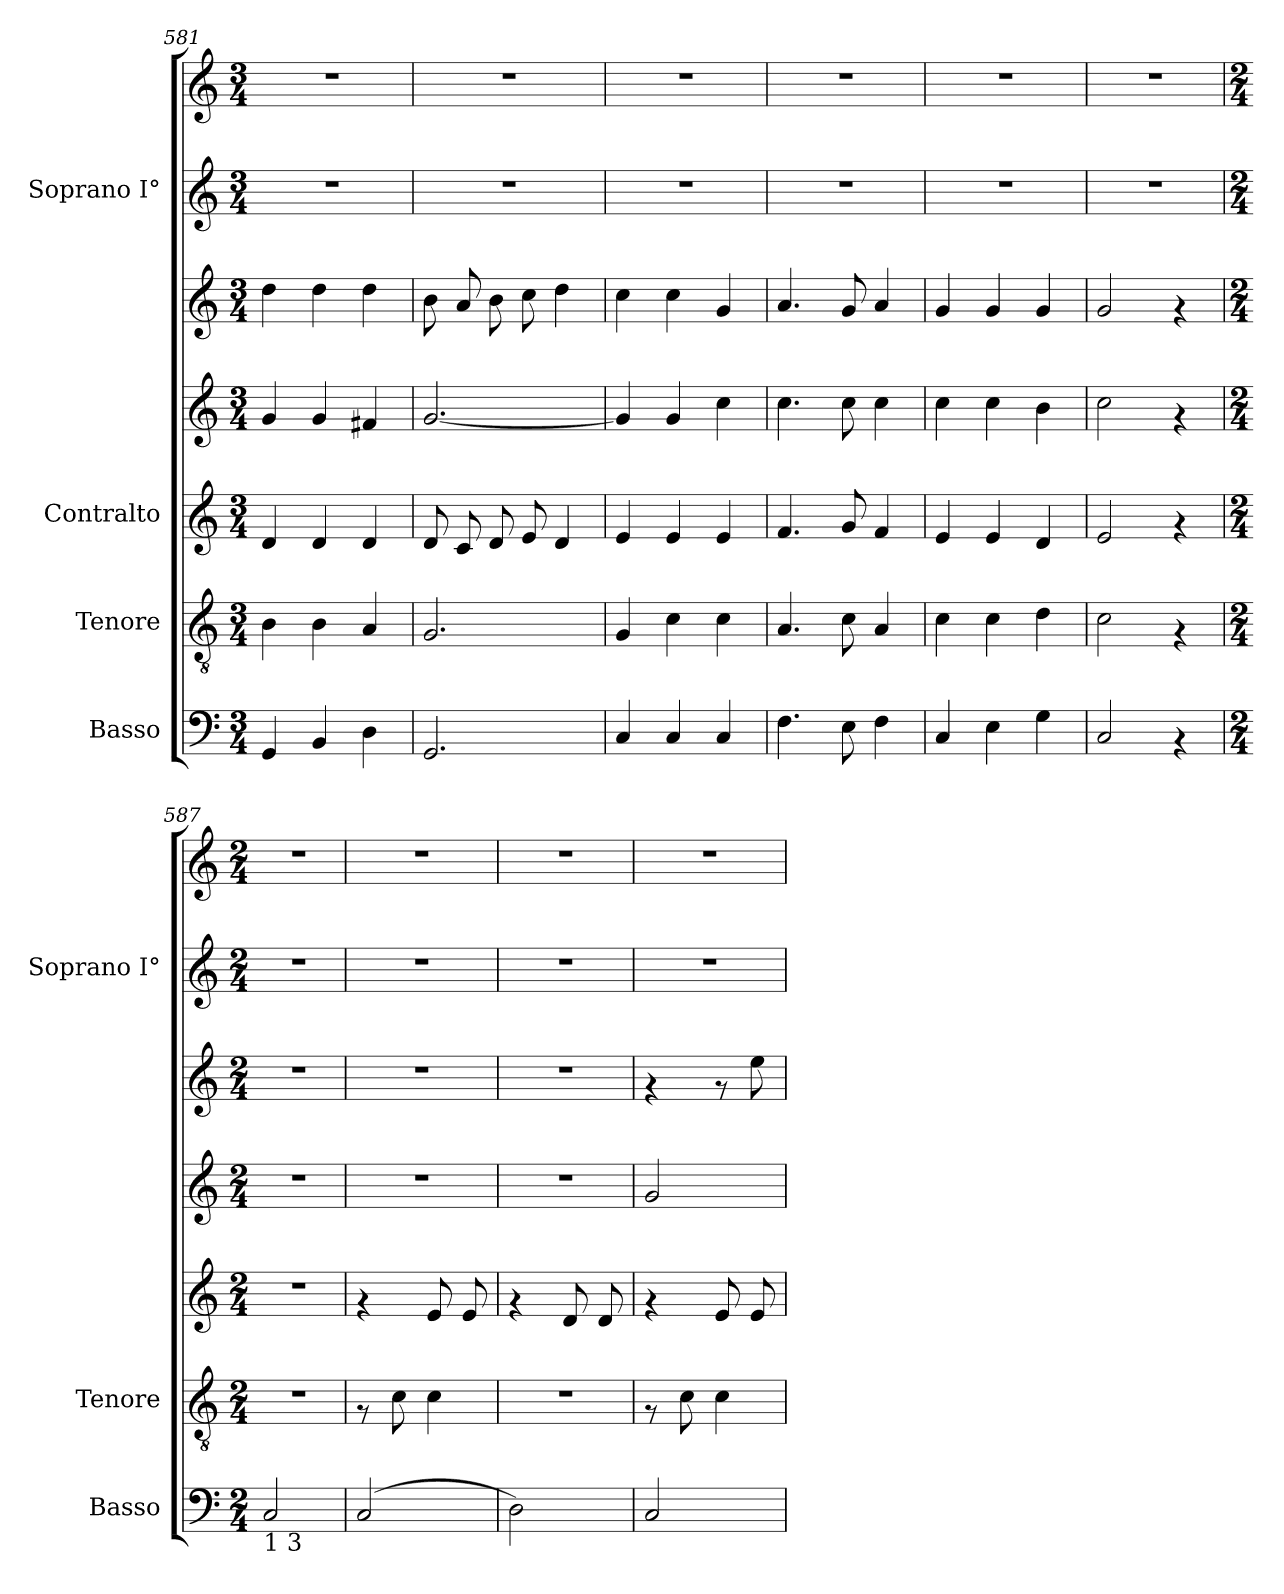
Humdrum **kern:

**kern	**kern	**kern	**kern	**kern	**kern	**kern
*part6	*part5	*part4	*part3	*part2	*part1	*part1
*staff7	*staff6	*staff5	*staff4	*staff3	*staff2	*staff1
*I"Basso	*I"Tenore	*I"Contralto	*	*	*I"Soprano I°	*
*I'Basso	*I'Tenore	*	*	*	*I'Soprano I°	*
*clefF4	*clefGv2	*clefG2	*clefG2	*clefG2	*clefG2	*clefG2
*k[]	*k[]	*k[]	*k[]	*k[]	*k[]	*k[]
*C:	*C:	*C:	*C:	*C:	*C:	*C:
*M3/4	*M3/4	*M3/4	*M3/4	*M3/4	*M3/4	*M3/4
=581	=581	=581	=581	=581	=581	=581
4GG/	4B\	4d/	4g/	4dd\	2.r	2.r
4BB/	4B\	4d/	4g/	4dd\	.	.
4D\	4A/	4d/	4f#X/	4dd\	.	.
=582	=582	=582	=582	=582	=582	=582
2.GG/	2.G/	8d/	[<2.g/	8b\	2.r	2.r
.	.	8c/	.	8a/	.	.
.	.	8d/	.	8b\	.	.
.	.	8e/	.	8cc\	.	.
.	.	4d/	.	4dd\	.	.
!!LO:PB:g=z
=583	=583	=583	=583	=583	=583	=583
4C/	4G/	4e/	4g/]	4cc\	2.r	2.r
4C/	4c\	4e/	4g/	4cc\	.	.
4C/	4c\	4e/	4cc\	4g/	.	.
=584	=584	=584	=584	=584	=584	=584
4.F\	4.A/	4.f/	4.cc\	4.a/	2.r	2.r
8E\	8c\	8g/	8cc\	8g/	.	.
4F\	4A/	4f/	4cc\	4a/	.	.
=585	=585	=585	=585	=585	=585	=585
4C/	4c\	4e/	4cc\	4g/	2.r	2.r
4E\	4c\	4e/	4cc\	4g/	.	.
4G\	4d\	4d/	4b\	4g/	.	.
=586	=586	=586	=586	=586	=586	=586
2C/	2c\	2e/	2cc\	2g/	2.r	2.r
4rAA	4rF	4rf	4rf	4rf	.	.
!!LO:PB:g=z
=587	=587	=587	=587	=587	=587	=587
*M2/4	*M2/4	*M2/4	*M2/4	*M2/4	*M2/4	*M2/4
!LO:TX:b:t=1 3	!	!	!	!	!	!
2C/	2r	2r	2r	2r	2r	2r
=588	=588	=588	=588	=588	=588	=588
(>2C/	8rF	4rf	2r	2r	2r	2r
.	8c\	.	.	.	.	.
.	4c\	8e/	.	.	.	.
.	.	8e/	.	.	.	.
=589	=589	=589	=589	=589	=589	=589
2D\)	2r	4rf	2r	2r	2r	2r
.	.	8d/	.	.	.	.
.	.	8d/	.	.	.	.
=590	=590	=590	=590	=590	=590	=590
2C/	8rF	4rf	2g/	4rf	2r	2r
.	8c\	.	.	.	.	.
.	4c\	8e/	.	8rf	.	.
.	.	8e/	.	8ee\	.	.
=	=	=	=	=	=	=
*-	*-	*-	*-	*-	*-	*-
